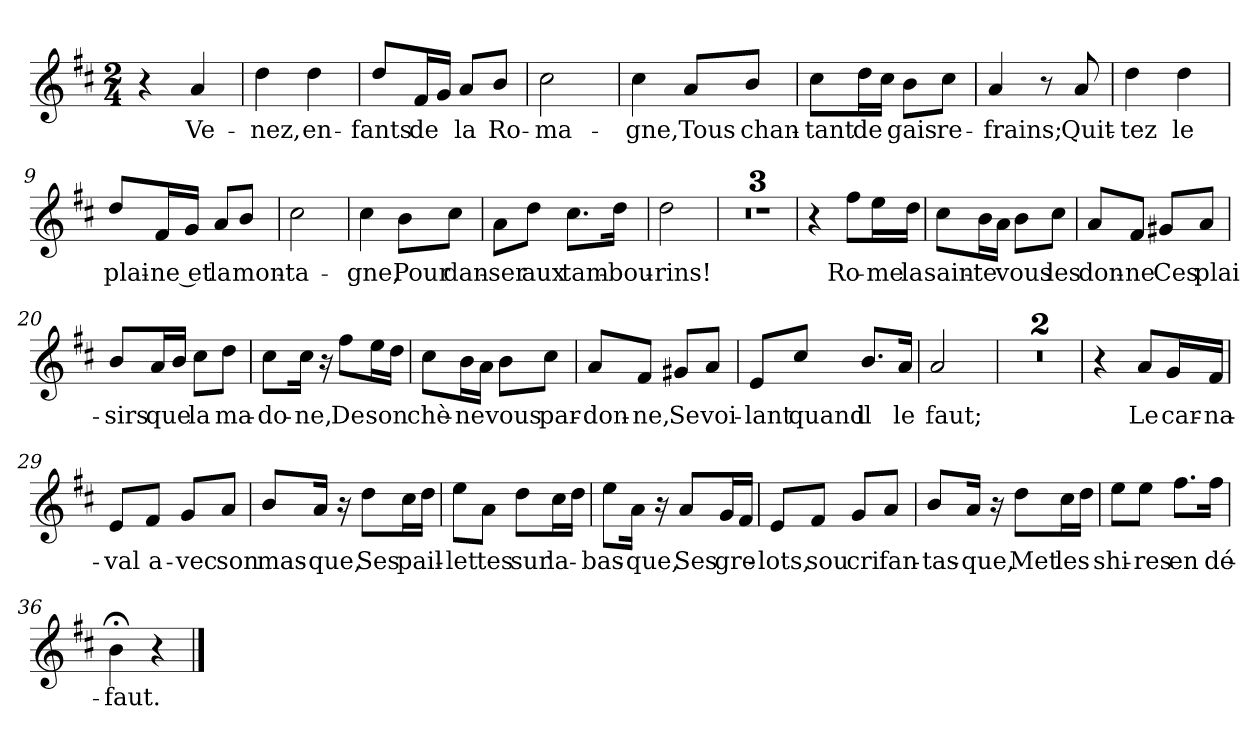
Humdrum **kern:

**kern	**text
*part1	*part1
*staff1	*staff1
*clefG2	*
*k[f#c#]	*
*M2/4	*
=1	=1
4r	.
!	!LO:LY:b
4a/	Ve-
=2	=2
!	!LO:LY:b
4dd\	-nez,
!	!LO:LY:b
4dd\	en-
=3	=3
!	!LO:LY:b
8dd/L	-fants
!	!LO:LY:b
16f#/L	de
16g/JJ	.
!	!LO:LY:b
8a/L	la
!	!LO:LY:b
8b/J	Ro-
=4	=4
!	!LO:LY:b
2cc#\	-ma-
=5	=5
!	!LO:LY:b
4cc#\	-gne,
!	!LO:LY:b
8a/L	Tous
!	!LO:LY:b
8b/J	chan-
=6	=6
!	!LO:LY:b
8cc#\L	-tant
!	!LO:LY:b
16dd\L	de
16cc#\JJ	.
!	!LO:LY:b
8b\L	gais
!	!LO:LY:b
8cc#\J	re-
=7	=7
!	!LO:LY:b
4a/	-frains;
8r	.
!	!LO:LY:b
8a/	Quit-
=8	=8
!	!LO:LY:b
4dd\	-tez
!	!LO:LY:b
4dd\	le
=9	=9
!	!LO:LY:b
8dd/L	plai-
!	!LO:LY:b
16f#/L	-ne et
16g/JJ	.
!	!LO:LY:b
8a/L	la
!	!LO:LY:b
8b/J	mon-
!!LO:LB:g=z
=10	=10
!	!LO:LY:b
2cc#\	-ta-
=11	=11
!	!LO:LY:b
4cc#\	-gne,
!	!LO:LY:b
8b\L	Pour
!	!LO:LY:b
8cc#\J	dan-
=12	=12
!	!LO:LY:b
8a\L	-ser
!	!LO:LY:b
8dd\J	aux
!	!LO:LY:b
8.cc#\L	tam-
!	!LO:LY:b
16dd\Jk	-bou-
=13	=13
!	!LO:LY:b
2dd\	-rins!
=14	=14
2r	.
=15	=15
2r	.
=16	=16
2r	.
=17	=17
4r	.
!	!LO:LY:b
8ff#\L	Ro-
!	!LO:LY:b
16ee\L	-me
!	!LO:LY:b
16dd\JJ	la
=18	=18
!	!LO:LY:b
8cc#\L	sain-
!	!LO:LY:b
16b\L	-te
16a\JJ	.
!	!LO:LY:b
8b\L	vous
!	!LO:LY:b
8cc#\J	les
=19	=19
!	!LO:LY:b
8a/L	don-
!	!LO:LY:b
8f#/J	-ne
!	!LO:LY:b
8g#X/L	Ces
!	!LO:LY:b
8a/J	plai-
!!LO:LB:g=z
=20	=20
!	!LO:LY:b
8b/L	-sirs
!	!LO:LY:b
16a/L	que
16b/JJ	.
!	!LO:LY:b
8cc#\L	la
!	!LO:LY:b
8dd\J	ma-
=21	=21
!	!LO:LY:b
8cc#\L	-do-
!	!LO:LY:b
16cc#\Jk	-ne,
16r	.
!	!LO:LY:b
8ff#\L	De
!	!LO:LY:b
16ee\L	son
16dd\JJ	.
=22	=22
!	!LO:LY:b
8cc#\L	chè-
!	!LO:LY:b
16b\L	-ne
16a\JJ	.
!	!LO:LY:b
8b\L	vous
!	!LO:LY:b
8cc#\J	par-
=23	=23
!	!LO:LY:b
8a/L	-don-
!	!LO:LY:b
8f#/J	-ne,
!	!LO:LY:b
8g#X/L	Se
!	!LO:LY:b
8a/J	voi-
=24	=24
!	!LO:LY:b
8e/L	-lant
!	!LO:LY:b
8cc#/J	quand
!	!LO:LY:b
8.b/L	il
!	!LO:LY:b
16a/Jk	le
=25	=25
!	!LO:LY:b
2a/	faut;
=26	=26
2r	.
=27	=27
2r	.
=28	=28
4r	.
!	!LO:LY:b
8a/L	Le
!	!LO:LY:b
16g/L	car-
!	!LO:LY:b
16f#/JJ	-na-
!!LO:LB:g=z
=29	=29
!	!LO:LY:b
8e/L	-val
!	!LO:LY:b
8f#/J	a-
!	!LO:LY:b
8g/L	-vec
!	!LO:LY:b
8a/J	son
=30	=30
!	!LO:LY:b
8b/L	mas-
!	!LO:LY:b
16a/Jk	-que,
16r	.
!	!LO:LY:b
8dd\L	Ses
!	!LO:LY:b
16cc#\L	pail-
16dd\JJ	.
=31	=31
!	!LO:LY:b
8ee\L	-let
!	!LO:LY:b
8a\J	tes
!	!LO:LY:b
8dd\L	sur
!	!LO:LY:b
16cc#\L	la-
16dd\JJ	.
=32	=32
!	!LO:LY:b
8ee\L	bas-
!	!LO:LY:b
16a\Jk	-que,
16r	.
!	!LO:LY:b
8a/L	Ses
!	!LO:LY:b
16g/L	gre-
16f#/JJ	.
=33	=33
!	!LO:LY:b
8e/L	-lots,
!	!LO:LY:b
8f#/J	sou
!	!LO:LY:b
8g/L	cri
!	!LO:LY:b
8a/J	fan-
=34	=34
!	!LO:LY:b
8b/L	-tas-
!	!LO:LY:b
16a/Jk	-que,
16r	.
!	!LO:LY:b
8dd\L	Met
!	!LO:LY:b
16cc#\L	les
16dd\JJ	.
=35	=35
!	!LO:LY:b
8ee\L	shi-
!	!LO:LY:b
8ee\J	-res
!	!LO:LY:b
8.ff#\L	en
!	!LO:LY:b
16ff#\Jk	dé-
!!LO:LB:g=z
=36	=36
!	!LO:LY:b
4b;<\	-faut.
4r	.
==	==
*-	*-
